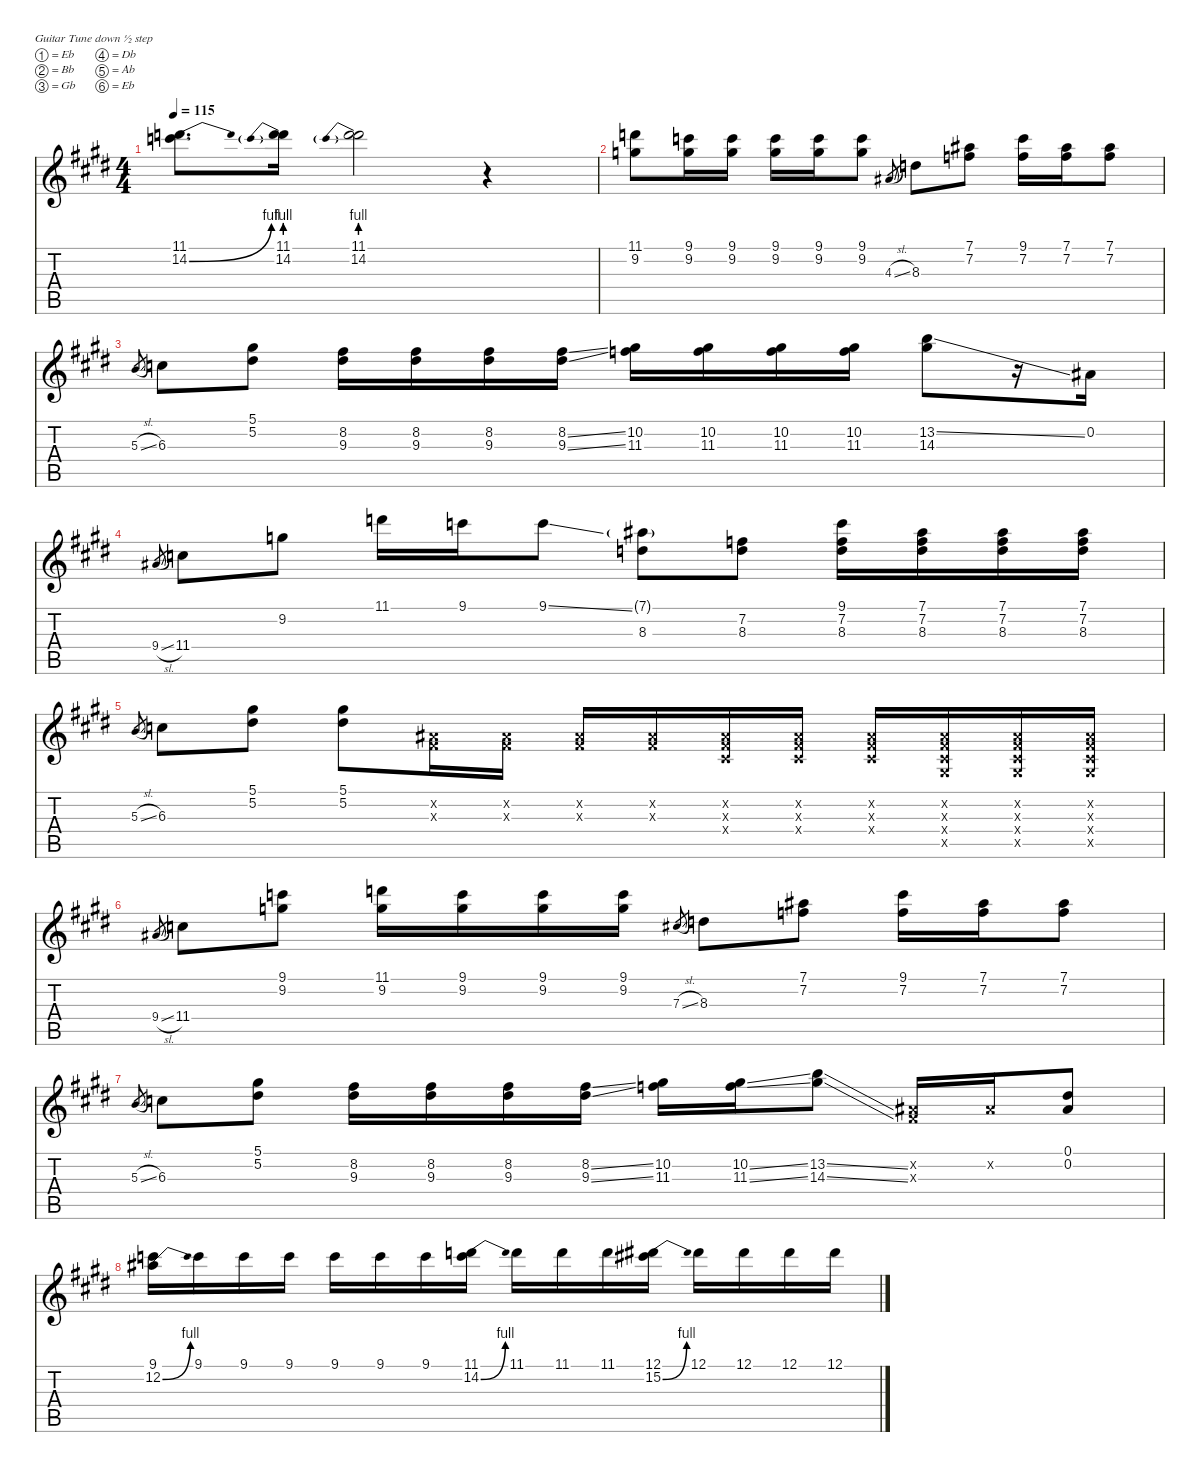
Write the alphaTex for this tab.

\defaultSystemsLayout 4
\hideDynamics
\bracketExtendMode nobrackets
\singleTrackTrackNamePolicy hidden
\multiTrackTrackNamePolicy hidden
\otherSystemsTrackNameOrientation horizontal
\track ("Guitar 1" "od.guit.") {defaultSystemsLayout 4 instrument overdrivenguitar}
\staff {score tabs}
\tuning (Eb4 Bb3 Gb3 Db3 Ab2 Eb2)
\ts (4 4)
\tempo 115
\clef g2
\ks c#minor
(11.1{acc forcenatural} 14.2{be (bend 0 0 30 4) acc forcenatural}).8{d dy f beam Down} (11.1{acc forcenatural} 14.2{be (prebend 0 4 60 4)}).16{beam Down} (11.1{acc forcenatural} 14.2{be (prebend 0 4 60 4)}).2{beam Down} r.4{beam Down} |
(11.1{acc forcenatural} 9.2{acc forcenatural}).8{beam Down} (9.1{acc forcenatural} 9.2{acc forcenatural}).16{beam Down} (9.1{acc forcenatural} 9.2{acc forcenatural}).16{beam Down} (9.1{acc forcenatural} 9.2{acc forcenatural}).16{beam Down} (9.1{acc forcenatural} 9.2{acc forcenatural}).16{beam Down} (9.1{acc forcenatural} 9.2{acc forcenatural}).8{beam Down} 4.3{sl acc #}.8{gr dy mp beam Up} 8.3{acc forcenatural}.8{dy f beam Down} (7.1{acc #} 7.2{acc forcenatural}).8{beam Down} (9.1{acc forcenatural} 7.2{acc forcenatural}).16{beam Down} (7.1{acc #} 7.2{acc forcenatural}).16{beam Down} (7.1{acc #} 7.2{acc forcenatural}).8{beam Down} |
5.3{sl acc forcenatural}.8{gr dy mp beam Up} 6.3{acc forcenatural}.8{dy f beam Down} (5.1{acc #} 5.2{acc #}).8{beam Down} (8.2{acc #} 9.3{acc #}).16{beam Down} (8.2{acc #} 9.3{acc #}).16{beam Down} (8.2{acc #} 9.3{acc #}).16{beam Down} (8.2{ss acc #} 9.3{ss acc #}).16{beam Down} (10.2{acc #} 11.3{acc forcenatural}).16{beam Down} (10.2{acc #} 11.3{acc forcenatural}).16{beam Down} (10.2{acc #} 11.3{acc forcenatural}).16{beam Down} (10.2{acc #} 11.3{acc forcenatural}).16{beam Down} (13.2{ss acc forcenatural} 14.3{acc #}).8{beam Down} r.16{beam Down} 0.2{acc #}.16{beam Down} |
9.4{sl acc #}.8{gr dy mp beam Up} 11.4{acc forcenatural}.8{dy f beam Down} 9.2{acc forcenatural}.8{beam Down} 11.1{acc forcenatural}.16{beam Down} 9.1{acc forcenatural}.16{beam Down} 9.1{ss acc forcenatural}.8{beam Down} (7.1{g acc #} 8.3{acc forcenatural}).8{beam Down} (7.2{acc forcenatural} 8.3{acc forcenatural}).8{beam Down} (9.1{acc forcenatural} 7.2{acc forcenatural} 8.3{acc forcenatural}).16{beam Down} (7.1{acc #} 7.2{acc forcenatural} 8.3{acc forcenatural}).16{beam Down} (7.1{acc #} 7.2{acc forcenatural} 8.3{acc forcenatural}).16{beam Down} (7.1{acc #} 7.2{acc forcenatural} 8.3{acc forcenatural}).16{beam Down} |
5.3{sl acc forcenatural}.8{gr dy mp beam Up} 6.3{acc forcenatural}.8{dy f beam Down} (5.1{acc #} 5.2{acc #}).8{beam Down} (5.1{acc #} 5.2{acc #}).8{beam Down} (0.2{x acc #} 0.3{x acc #}).16{beam Down} (0.2{x acc #} 0.3{x acc #}).16{beam Down} (0.2{x acc #} 0.3{x acc #}).16{beam Up} (0.2{x acc #} 0.3{x acc #}).16{beam Up} (0.2{x acc #} 0.3{x acc #} 0.4{x acc #}).16{beam Up} (0.2{x acc #} 0.3{x acc #} 0.4{x acc #}).16{beam Up} (0.2{x acc #} 0.3{x acc #} 0.4{x acc #}).16{beam Up} (0.2{x acc #} 0.3{x acc #} 0.4{x acc #} 0.5{x acc #}).16{beam Up} (0.2{x acc #} 0.3{x acc #} 0.4{x acc #} 0.5{x acc #}).16{beam Up} (0.2{x acc #} 0.3{x acc #} 0.4{x acc #} 0.5{x acc #}).16{beam Up} |
9.4{sl acc #}.8{gr dy mp beam Up} 11.4{acc forcenatural}.8{dy f beam Down} (9.1{acc forcenatural} 9.2{acc forcenatural}).8{beam Down} (11.1{acc forcenatural} 9.2{acc forcenatural}).16{beam Down} (9.1{acc forcenatural} 9.2{acc forcenatural}).16{beam Down} (9.1{acc forcenatural} 9.2{acc forcenatural}).16{beam Down} (9.1{acc forcenatural} 9.2{acc forcenatural}).16{beam Down} 7.3{sl acc #}.8{gr dy mp beam Up} 8.3{acc forcenatural}.8{dy f beam Down} (7.1{acc #} 7.2{acc forcenatural}).8{beam Down} (9.1{acc forcenatural} 7.2{acc forcenatural}).16{beam Down} (7.1{acc #} 7.2{acc forcenatural}).16{beam Down} (7.1{acc #} 7.2{acc forcenatural}).8{beam Down} |
5.3{sl acc forcenatural}.8{gr dy mp beam Up} 6.3{acc forcenatural}.8{dy f beam Down} (5.1{acc #} 5.2{acc #}).8{beam Down} (8.2{acc #} 9.3{acc #}).16{beam Down} (8.2{acc #} 9.3{acc #}).16{beam Down} (8.2{acc #} 9.3{acc #}).16{beam Down} (8.2{ss acc #} 9.3{ss acc #}).16{beam Down} (10.2{acc #} 11.3{acc forcenatural}).16{beam Down} (10.2{ss acc #} 11.3{ss acc forcenatural}).16{beam Down} (13.2{ss acc forcenatural} 14.3{ss acc #}).8{beam Down} (0.2{x acc #} 0.3{x acc #}).16{beam Up} 0.2{x acc #}.16{beam Up} (0.1{acc #} 0.2{acc #}).8{beam Up} |
(9.1{acc forcenatural} 12.2{be (bend 0 0 30 4) acc #}).16{beam Down} 9.1{acc forcenatural}.16{beam Down} 9.1{acc forcenatural}.16{beam Down} 9.1{acc forcenatural}.16{beam Down} 9.1{acc forcenatural}.16{beam Down} 9.1{acc forcenatural}.16{beam Down} 9.1{acc forcenatural}.16{beam Down} (11.1{acc forcenatural} 14.2{be (bend 0 0 30 4) acc forcenatural}).16{beam Down} 11.1{acc forcenatural}.16{beam Down} 11.1{acc forcenatural}.16{beam Down} 11.1{acc forcenatural}.16{beam Down} (12.1{acc #} 15.2{be (bend 0 0 30 4) acc #}).16{beam Down} 12.1{acc #}.16{beam Down} 12.1{acc #}.16{beam Down} 12.1{acc #}.16{beam Down} 12.1{acc #}.16{beam Down}
